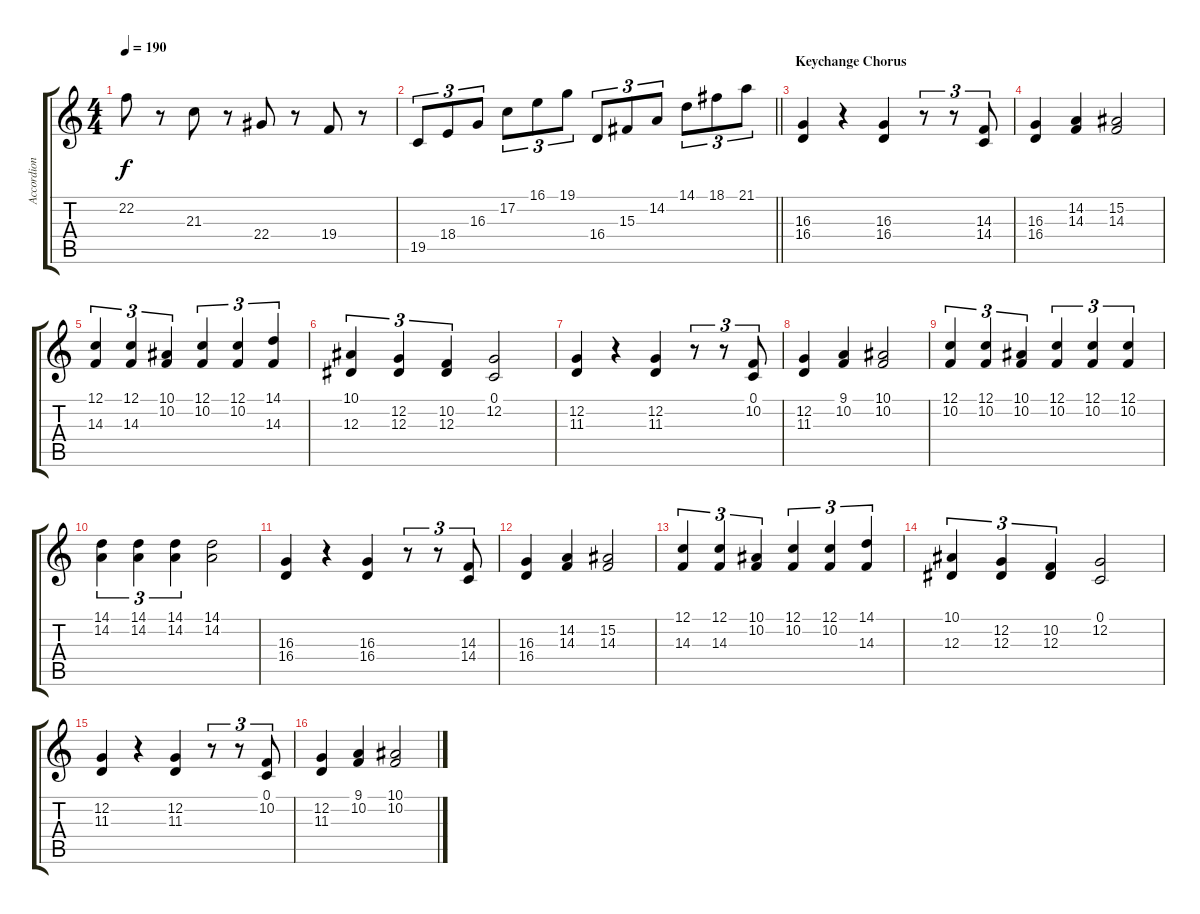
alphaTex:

\track ("Accordion" "Accordion") {instrument accordion}
\staff {score tabs}
\tuning (C4 G3 Eb3 Bb2 F2 C2) {hide}
\ts (4 4)
\tempo 190
\clef g2
\ks c
22.2.8{dy f} r.8 21.3.8 r.8 22.4.8 r.8 19.4.8 r.8 |
\barLineRight lightlight
19.5.8{tu (3 2)} 18.4.8{tu (3 2)} 16.3.8{tu (3 2)} 17.2.8{tu (3 2)} 16.1.8{tu (3 2)} 19.1.8{tu (3 2)} 16.4.8{tu (3 2)} 15.3.8{tu (3 2)} 14.2.8{tu (3 2)} 14.1.8{tu (3 2)} 18.1.8{tu (3 2)} 21.1.8{tu (3 2)} |
\section ("" "Keychange Chorus")
(16.3 16.4).4 r.4 (16.3 16.4).4 r.8{tu (3 2)} r.8{tu (3 2)} (14.3 14.4).8{tu (3 2)} |
(16.3 16.4).4 (14.2 14.3).4 (15.2 14.3).2 |
(12.1 14.3).4{tu (3 2)} (12.1 14.3).4{tu (3 2)} (10.1 10.2).4{tu (3 2)} (12.1 10.2).4{tu (3 2)} (12.1 10.2).4{tu (3 2)} (14.1 14.3).4{tu (3 2)} |
(10.1 12.3).4{tu (3 2)} (12.2 12.3).4{tu (3 2)} (10.2 12.3).4{tu (3 2)} (0.1 12.2).2 |
(12.2 11.3).4 r.4 (12.2 11.3).4 r.8{tu (3 2)} r.8{tu (3 2)} (0.1 10.2).8{tu (3 2)} |
(12.2 11.3).4 (9.1 10.2).4 (10.1 10.2).2 |
(12.1 10.2).4{tu (3 2)} (12.1 10.2).4{tu (3 2)} (10.1 10.2).4{tu (3 2)} (12.1 10.2).4{tu (3 2)} (12.1 10.2).4{tu (3 2)} (12.1 10.2).4{tu (3 2)} |
(14.1 14.2).4{tu (3 2)} (14.1 14.2).4{tu (3 2)} (14.1 14.2).4{tu (3 2)} (14.1 14.2).2 |
(16.3 16.4).4 r.4 (16.3 16.4).4 r.8{tu (3 2)} r.8{tu (3 2)} (14.3 14.4).8{tu (3 2)} |
(16.3 16.4).4 (14.2 14.3).4 (15.2 14.3).2 |
(12.1 14.3).4{tu (3 2)} (12.1 14.3).4{tu (3 2)} (10.1 10.2).4{tu (3 2)} (12.1 10.2).4{tu (3 2)} (12.1 10.2).4{tu (3 2)} (14.1 14.3).4{tu (3 2)} |
(10.1 12.3).4{tu (3 2)} (12.2 12.3).4{tu (3 2)} (10.2 12.3).4{tu (3 2)} (0.1 12.2).2 |
(12.2 11.3).4 r.4 (12.2 11.3).4 r.8{tu (3 2)} r.8{tu (3 2)} (0.1 10.2).8{tu (3 2)} |
(12.2 11.3).4 (9.1 10.2).4 (10.1 10.2).2
